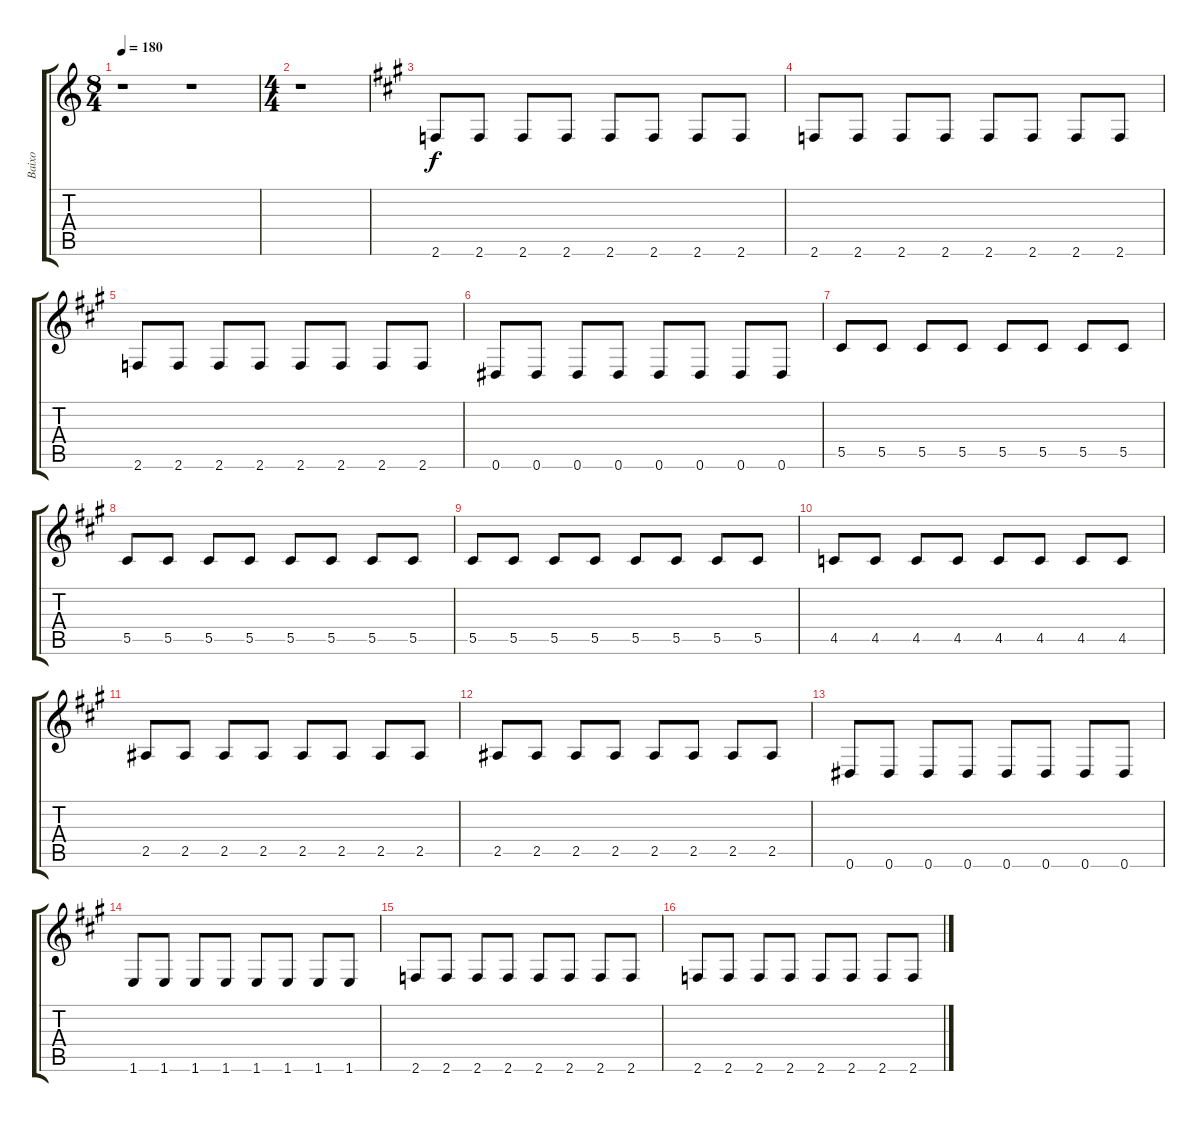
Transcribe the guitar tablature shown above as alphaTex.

\track ("Baixo" "Baixo") {instrument electricbassfinger}
\staff {score tabs}
\tuning (Eb4 Bb3 Gb3 Db3 Ab2 Eb2) {hide}
\ts (8 4)
\tempo 180
\clef g2
\ks c
r.1{dy f instrument electricbassfinger} r.1 |
\ts (4 4)
r.1 |
\ks a
2.6.8 2.6.8 2.6.8 2.6.8 2.6.8 2.6.8 2.6.8 2.6.8 |
2.6.8 2.6.8 2.6.8 2.6.8 2.6.8 2.6.8 2.6.8 2.6.8 |
2.6.8 2.6.8 2.6.8 2.6.8 2.6.8 2.6.8 2.6.8 2.6.8 |
0.6.8 0.6.8 0.6.8 0.6.8 0.6.8 0.6.8 0.6.8 0.6.8 |
5.5.8 5.5.8 5.5.8 5.5.8 5.5.8 5.5.8 5.5.8 5.5.8 |
5.5.8 5.5.8 5.5.8 5.5.8 5.5.8 5.5.8 5.5.8 5.5.8 |
5.5.8 5.5.8 5.5.8 5.5.8 5.5.8 5.5.8 5.5.8 5.5.8 |
4.5.8 4.5.8 4.5.8 4.5.8 4.5.8 4.5.8 4.5.8 4.5.8 |
2.5.8 2.5.8 2.5.8 2.5.8 2.5.8 2.5.8 2.5.8 2.5.8 |
2.5.8 2.5.8 2.5.8 2.5.8 2.5.8 2.5.8 2.5.8 2.5.8 |
0.6.8 0.6.8 0.6.8 0.6.8 0.6.8 0.6.8 0.6.8 0.6.8 |
1.6.8 1.6.8 1.6.8 1.6.8 1.6.8 1.6.8 1.6.8 1.6.8 |
2.6.8 2.6.8 2.6.8 2.6.8 2.6.8 2.6.8 2.6.8 2.6.8 |
2.6.8 2.6.8 2.6.8 2.6.8 2.6.8 2.6.8 2.6.8 2.6.8
